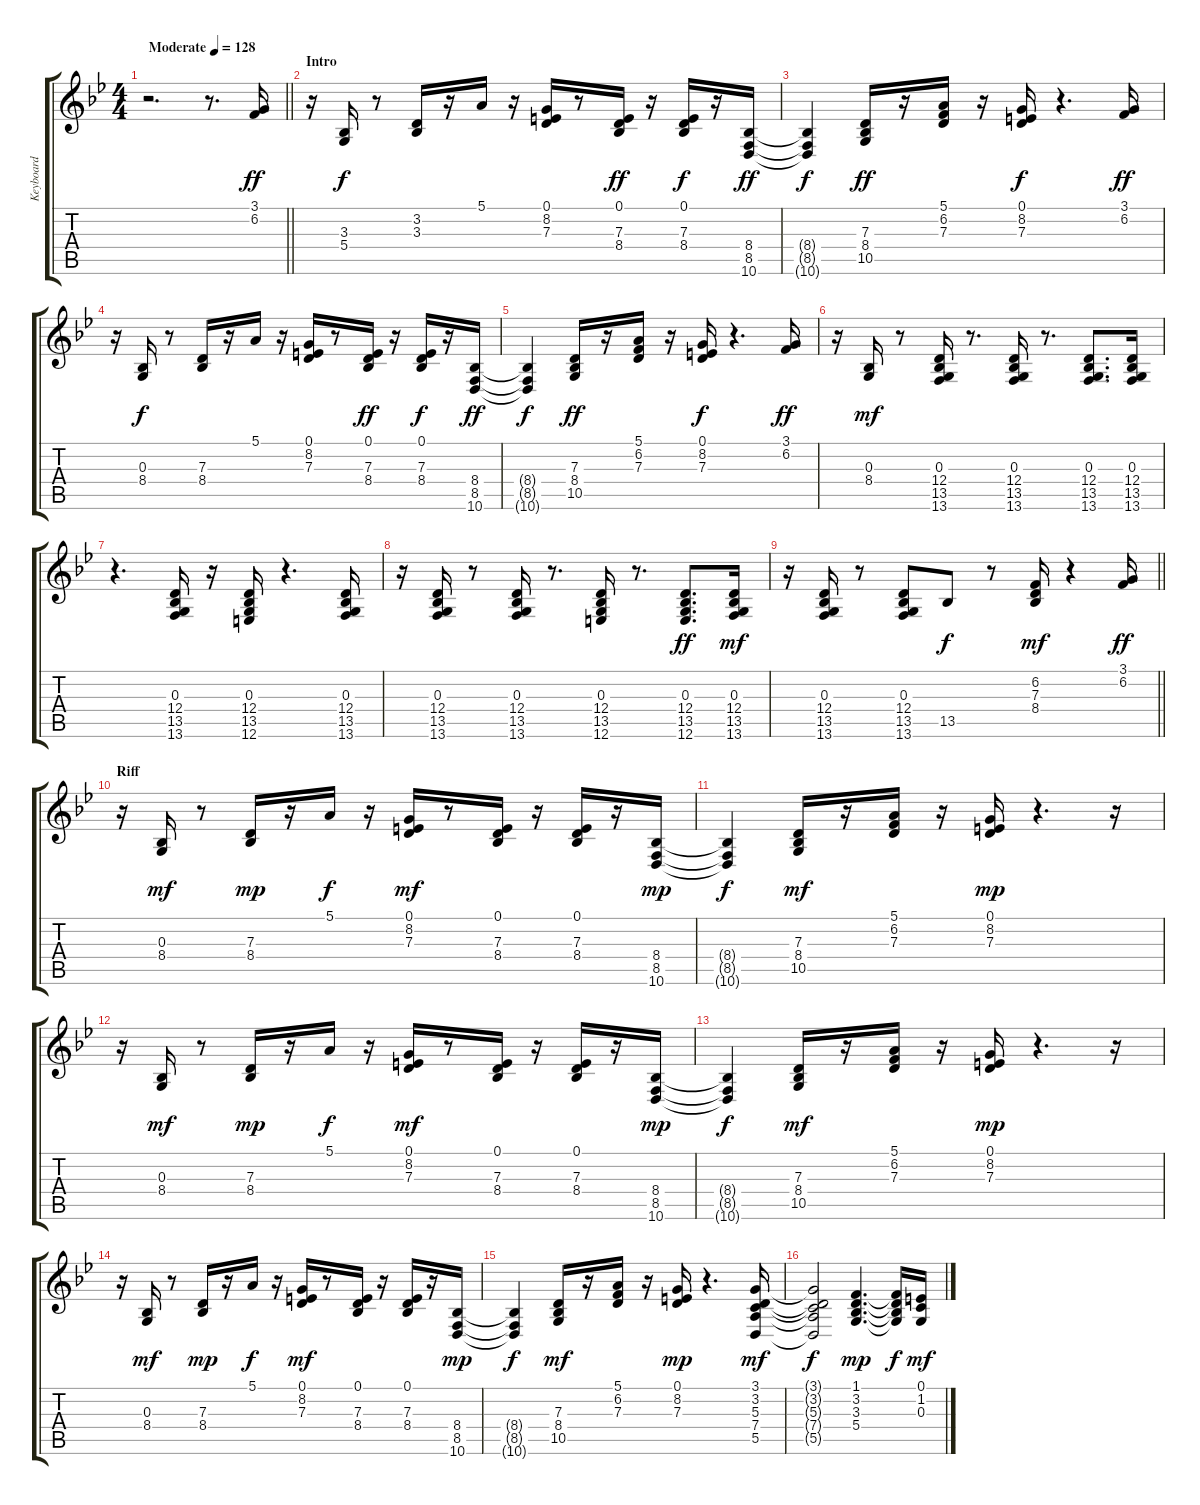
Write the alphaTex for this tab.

\track ("Keyboard" "Keyboard") {instrument electricpiano1}
\staff {score tabs}
\tuning (E4 B3 G3 D3 A2 E2) {hide}
\ts (4 4)
\tempo (128 "Moderate")
\clef g2
\barLineRight lightlight
\ks gminor
r.2{d dy ff instrument electricpiano1} r.8{d} (3.1 6.2).16 |
\section ("" "Intro")
r.16 (3.3 5.4).16{dy f} r.8 (3.2 3.3).16 r.16 5.1.16 r.16 (0.1 8.2 7.3).16 r.8 (0.1 7.3 8.4).16{dy ff} r.16 (0.1 7.3 8.4).16{dy f} r.16 (8.4 8.5 10.6).16{dy ff} |
(8.4{t} 8.5{t} 10.6{t}).4{dy f} (7.3 8.4 10.5).16{dy ff} r.16 (5.1 6.2 7.3).16 r.16 (0.1 8.2 7.3).16{dy f} r.4{d} (3.1 6.2).16{dy ff} |
r.16 (0.3 8.4).16{dy f} r.8 (7.3 8.4).16 r.16 5.1.16 r.16 (0.1 8.2 7.3).16 r.8 (0.1 7.3 8.4).16{dy ff} r.16 (0.1 7.3 8.4).16{dy f} r.16 (8.4 8.5 10.6).16{dy ff} |
(8.4{t} 8.5{t} 10.6{t}).4{dy f} (7.3 8.4 10.5).16{dy ff} r.16 (5.1 6.2 7.3).16 r.16 (0.1 8.2 7.3).16{dy f} r.4{d} (3.1 6.2).16{dy ff} |
r.16 (0.3 8.4).16{dy mf} r.8 (0.3 12.4 13.5 13.6).16 r.8{d} (0.3 12.4 13.5 13.6).16 r.8{d} (0.3 12.4 13.5 13.6).8{d} (0.3 12.4 13.5 13.6).16 |
r.4{d} (0.3 12.4 13.5 13.6).16 r.16 (0.3 12.4 13.5 12.6).16 r.4{d} (0.3 12.4 13.5 13.6).16 |
r.16 (0.3 12.4 13.5 13.6).16 r.8 (0.3 12.4 13.5 13.6).16 r.8{d} (0.3 12.4 13.5 12.6).16 r.8{d} (0.3 12.4 13.5 12.6).8{d dy ff} (0.3 12.4 13.5 13.6).16{dy mf} |
\barLineRight lightlight
r.16 (0.3 12.4 13.5 13.6).16 r.8 (0.3 12.4 13.5 13.6).8 13.5.8{dy f} r.8 (6.2 7.3 8.4).16{dy mf} r.4 (3.1 6.2).16{dy ff} |
\section ("" "Riff")
r.16 (0.3 8.4).16{dy mf} r.8 (7.3 8.4).16{dy mp} r.16 5.1.16{dy f} r.16 (0.1 8.2 7.3).16{dy mf} r.8 (0.1 7.3 8.4).16 r.16 (0.1 7.3 8.4).16 r.16 (8.4 8.5 10.6).16{dy mp} |
(8.4{t} 8.5{t} 10.6{t}).4{dy f} (7.3 8.4 10.5).16{dy mf} r.16 (5.1 6.2 7.3).16 r.16 (0.1 8.2 7.3).16{dy mp} r.4{d} r.16 |
r.16 (0.3 8.4).16{dy mf} r.8 (7.3 8.4).16{dy mp} r.16 5.1.16{dy f} r.16 (0.1 8.2 7.3).16{dy mf} r.8 (0.1 7.3 8.4).16 r.16 (0.1 7.3 8.4).16 r.16 (8.4 8.5 10.6).16{dy mp} |
(8.4{t} 8.5{t} 10.6{t}).4{dy f} (7.3 8.4 10.5).16{dy mf} r.16 (5.1 6.2 7.3).16 r.16 (0.1 8.2 7.3).16{dy mp} r.4{d} r.16 |
r.16 (0.3 8.4).16{dy mf} r.8 (7.3 8.4).16{dy mp} r.16 5.1.16{dy f} r.16 (0.1 8.2 7.3).16{dy mf} r.8 (0.1 7.3 8.4).16 r.16 (0.1 7.3 8.4).16 r.16 (8.4 8.5 10.6).16{dy mp} |
(8.4{t} 8.5{t} 10.6{t}).4{dy f} (7.3 8.4 10.5).16{dy mf} r.16 (5.1 6.2 7.3).16 r.16 (0.1 8.2 7.3).16{dy mp} r.4{d} (3.1 3.2 5.3 7.4 5.5).16{dy mf} |
(3.1{t} 3.2{t} 5.3{t} 7.4{t} 5.5{t}).2{dy f} (1.1 3.2 3.3 5.4).4{d dy mp} (1.1{t} 3.2{t} 3.3{t} 5.4{t}).16{dy f} (0.1 1.2 0.3).16{dy mf}
